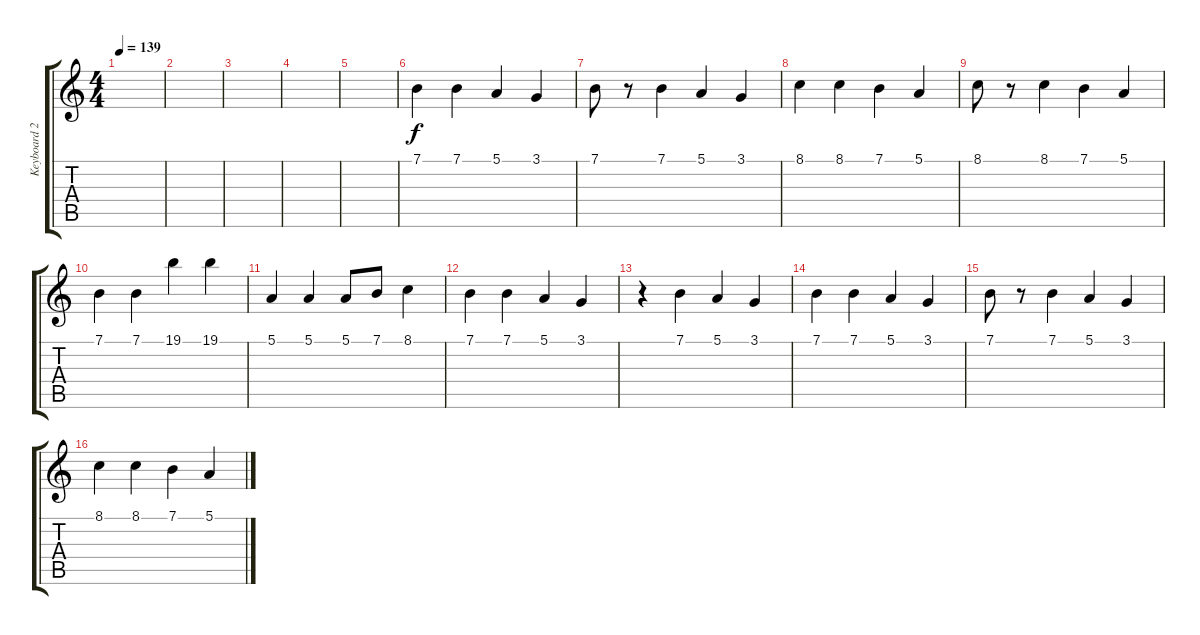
\track ("Keyboard 2" "Keyboard 2") {instrument stringensemble1}
\staff {score tabs}
\tuning (E4 B3 G3 D3 A2 E2) {hide}
\ts (4 4)
\tempo 139
\clef g2
\ks c
|
|
|
|
|
7.1.4{dy f} 7.1.4 5.1.4 3.1.4 |
7.1.8 r.8 7.1.4 5.1.4 3.1.4 |
8.1.4 8.1.4 7.1.4 5.1.4 |
8.1.8 r.8 8.1.4 7.1.4 5.1.4 |
7.1.4 7.1.4 19.1.4 19.1.4 |
5.1.4 5.1.4 5.1.8 7.1.8 8.1.4 |
7.1.4 7.1.4 5.1.4 3.1.4 |
r.4 7.1.4 5.1.4 3.1.4 |
7.1.4 7.1.4 5.1.4 3.1.4 |
7.1.8 r.8 7.1.4 5.1.4 3.1.4 |
8.1.4 8.1.4 7.1.4 5.1.4
